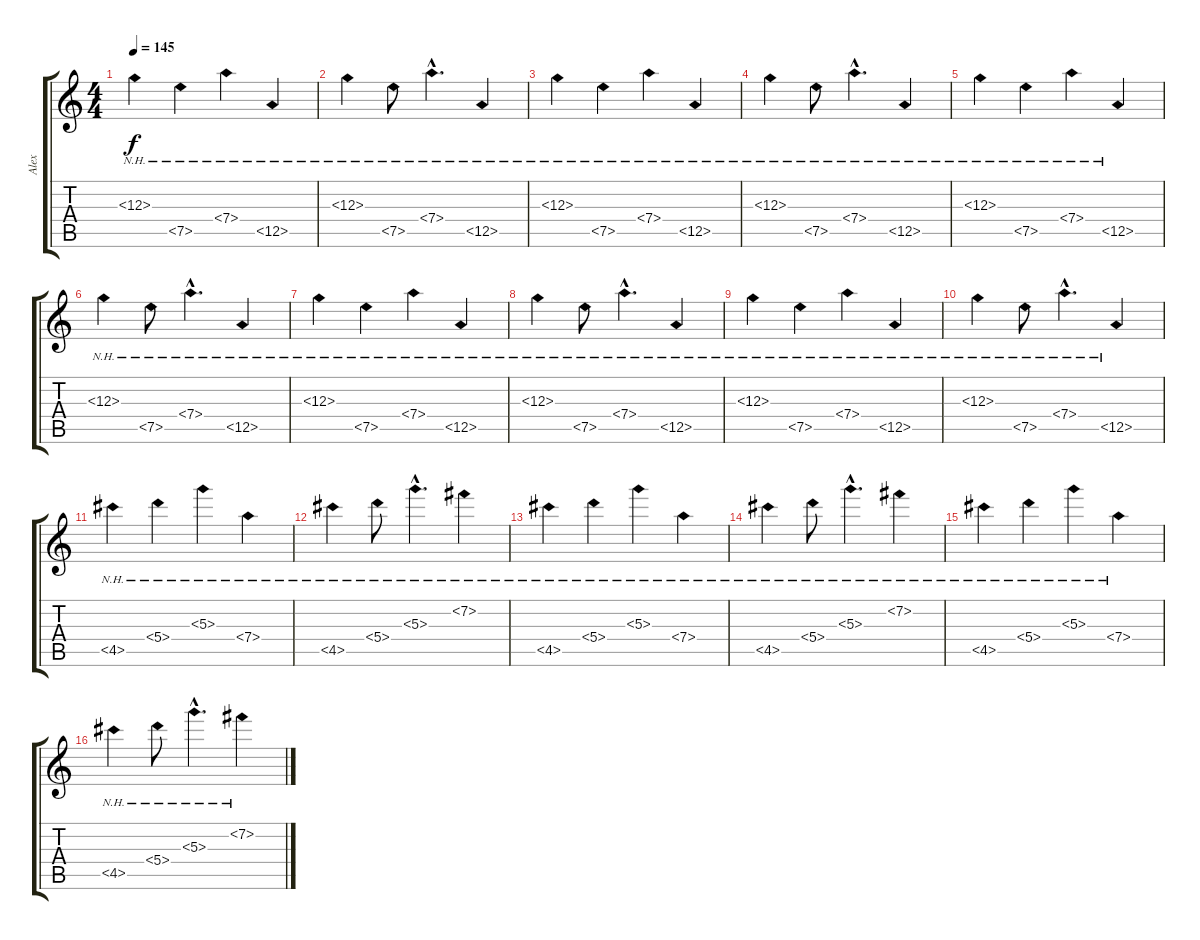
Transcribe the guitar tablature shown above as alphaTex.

\track ("Alex" "Alex") {instrument overdrivenguitar}
\staff {score tabs}
\tuning (E4 B3 G3 D3 A2 E2) {hide}
\ts (4 4)
\tempo 145
\clef g2
\ks c
12.3{nh}.4{dy f instrument electricguitarclean} 7.5{nh}.4 7.4{nh}.4 12.5{nh}.4 |
12.3{nh}.4 7.5{nh}.8 7.4{nh hac}.4{d} 12.5{nh}.4 |
12.3{nh}.4 7.5{nh}.4 7.4{nh}.4 12.5{nh}.4 |
12.3{nh}.4 7.5{nh}.8 7.4{nh hac}.4{d} 12.5{nh}.4 |
12.3{nh}.4 7.5{nh}.4 7.4{nh}.4 12.5{nh}.4 |
12.3{nh}.4 7.5{nh}.8 7.4{nh hac}.4{d} 12.5{nh}.4 |
12.3{nh}.4 7.5{nh}.4 7.4{nh}.4 12.5{nh}.4 |
12.3{nh}.4 7.5{nh}.8 7.4{nh hac}.4{d} 12.5{nh}.4 |
12.3{nh}.4 7.5{nh}.4 7.4{nh}.4 12.5{nh}.4 |
12.3{nh}.4 7.5{nh}.8 7.4{nh hac}.4{d} 12.5{nh}.4 |
4.5{nh}.4 5.4{nh}.4 5.3{nh}.4 7.4{nh}.4 |
4.5{nh}.4 5.4{nh}.8 5.3{nh hac}.4{d} 7.2{nh}.4 |
4.5{nh}.4 5.4{nh}.4 5.3{nh}.4 7.4{nh}.4 |
4.5{nh}.4 5.4{nh}.8 5.3{nh hac}.4{d} 7.2{nh}.4 |
4.5{nh}.4 5.4{nh}.4 5.3{nh}.4 7.4{nh}.4 |
4.5{nh}.4 5.4{nh}.8 5.3{nh hac}.4{d} 7.2{nh}.4
